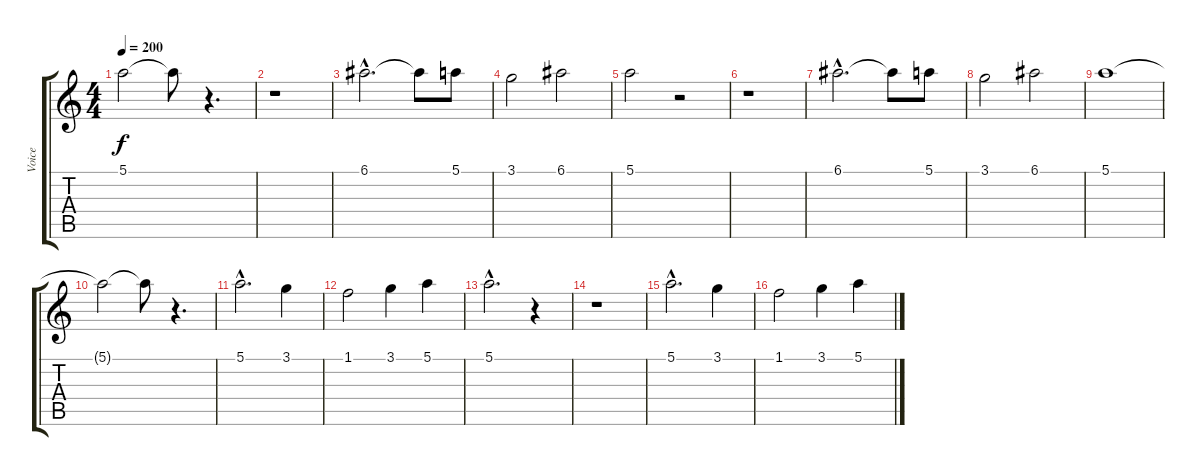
\track ("Voice" "Voice") {instrument electricguitarclean}
\staff {score tabs}
\tuning (E4 B3 G3 D3 A2 E2) {hide}
\ts (4 4)
\tempo 200
\clef g2
\ks c
5.1.2{dy f} 5.1{t}.8 r.4{d} |
r.1 |
6.1{hac}.2{d} 6.1{t}.8 5.1.8 |
3.1.2 6.1.2 |
5.1.2 r.2 |
r.1 |
6.1{hac}.2{d} 6.1{t}.8 5.1.8 |
3.1.2 6.1.2 |
5.1.1 |
5.1{t}.2 5.1{t}.8 r.4{d} |
5.1{hac}.2{d} 3.1.4 |
1.1.2 3.1.4 5.1.4 |
5.1{hac}.2{d} r.4 |
r.1 |
5.1{hac}.2{d} 3.1.4 |
1.1.2 3.1.4 5.1.4
